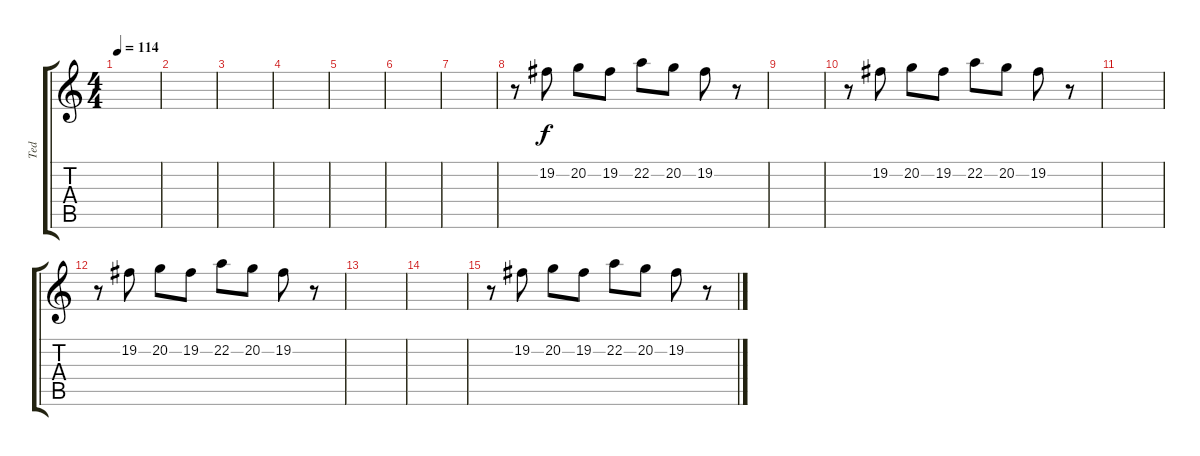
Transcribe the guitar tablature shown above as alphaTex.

\track ("Ted" "Ted") {instrument brightacousticpiano}
\staff {score tabs}
\tuning (E4 B3 G3 D3 A2 E2) {hide}
\ts (4 4)
\tempo 114
\clef g2
\ks c
|
|
|
|
|
|
|
r.8 19.2.8{instrument acousticgrandpiano} 20.2.8 19.2.8 22.2.8 20.2.8 19.2.8 r.8 |
|
r.8 19.2.8{instrument acousticgrandpiano} 20.2.8 19.2.8 22.2.8 20.2.8 19.2.8 r.8 |
|
r.8 19.2.8{instrument acousticgrandpiano} 20.2.8 19.2.8 22.2.8 20.2.8 19.2.8 r.8 |
|
|
r.8 19.2.8{instrument acousticgrandpiano} 20.2.8 19.2.8 22.2.8 20.2.8 19.2.8 r.8
